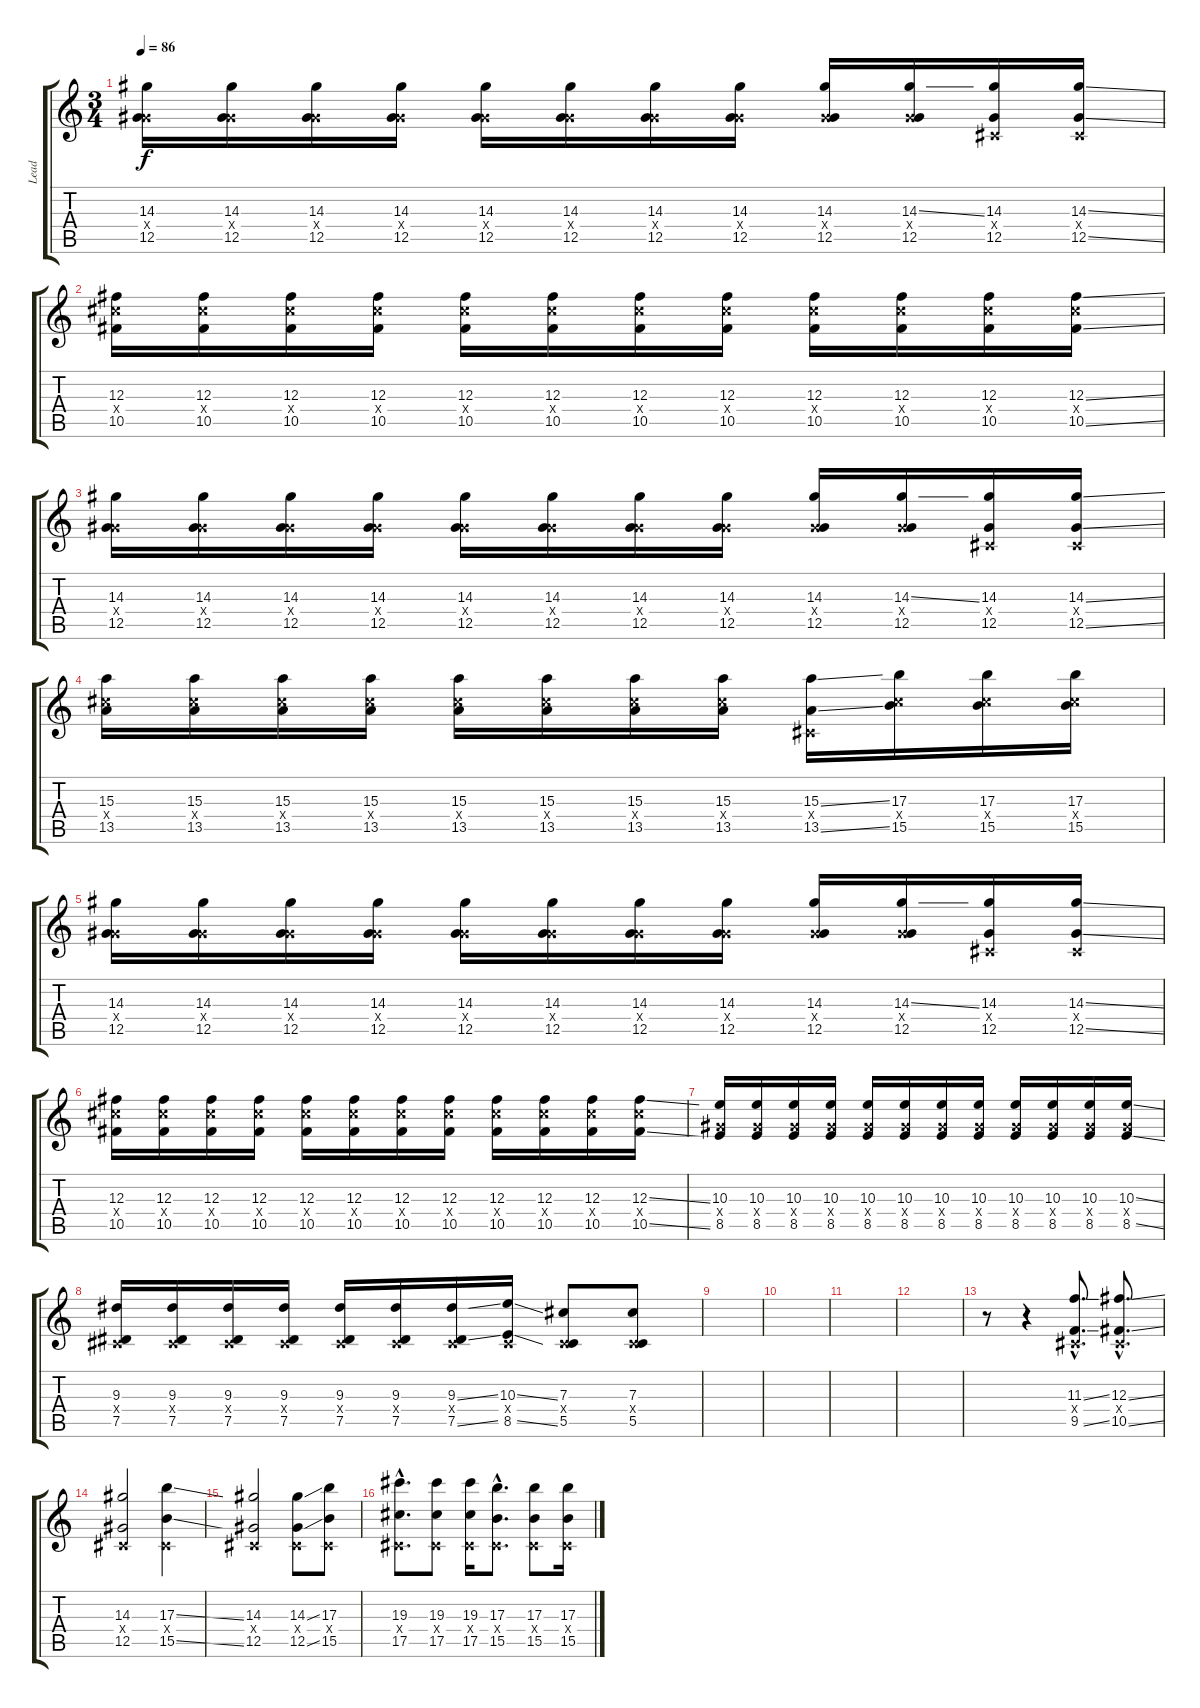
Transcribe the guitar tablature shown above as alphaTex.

\track ("Lead" "Lead") {instrument overdrivenguitar}
\staff {score tabs}
\tuning (Eb4 Bb3 Gb3 Db3 Ab2 Db2) {hide}
\ts (3 4)
\tempo 86
\clef g2
\ks c
(14.3 7.4{x} 12.5).16{dy f volume 10} (14.3 7.4{x} 12.5).16 (14.3 7.4{x} 12.5).16 (14.3 7.4{x} 12.5).16 (14.3 7.4{x} 12.5).16 (14.3 7.4{x} 12.5).16 (14.3 7.4{x} 12.5).16 (14.3 7.4{x} 12.5).16 (14.3 7.4{x} 12.5).16 (14.3{ss} 7.4{x} 12.5).16 (14.3 0.4{x} 12.5).16 (14.3{ss} 0.4{x} 12.5{ss}).16 |
(12.3 12.4{x} 10.5).16{volume 10} (12.3 12.4{x} 10.5).16 (12.3 12.4{x} 10.5).16 (12.3 12.4{x} 10.5).16 (12.3 12.4{x} 10.5).16 (12.3 12.4{x} 10.5).16 (12.3 12.4{x} 10.5).16 (12.3 12.4{x} 10.5).16 (12.3 12.4{x} 10.5).16 (12.3 12.4{x} 10.5).16 (12.3 12.4{x} 10.5).16 (12.3{ss} 12.4{x} 10.5{ss}).16 |
(14.3 7.4{x} 12.5).16{volume 10} (14.3 7.4{x} 12.5).16 (14.3 7.4{x} 12.5).16 (14.3 7.4{x} 12.5).16 (14.3 7.4{x} 12.5).16 (14.3 7.4{x} 12.5).16 (14.3 7.4{x} 12.5).16 (14.3 7.4{x} 12.5).16 (14.3 7.4{x} 12.5).16 (14.3{ss} 7.4{x} 12.5).16 (14.3 0.4{x} 12.5).16 (14.3{ss} 0.4{x} 12.5{ss}).16 |
(15.3 12.4{x} 13.5).16{volume 10} (15.3 12.4{x} 13.5).16 (15.3 12.4{x} 13.5).16 (15.3 12.4{x} 13.5).16 (15.3 12.4{x} 13.5).16 (15.3 12.4{x} 13.5).16 (15.3 12.4{x} 13.5).16 (15.3 12.4{x} 13.5).16 (15.3{ss} 0.4{x} 13.5{ss}).16 (17.3 12.4{x} 15.5).16 (17.3 12.4{x} 15.5).16 (17.3 12.4{x} 15.5).16 |
(14.3 7.4{x} 12.5).16{volume 10} (14.3 7.4{x} 12.5).16 (14.3 7.4{x} 12.5).16 (14.3 7.4{x} 12.5).16 (14.3 7.4{x} 12.5).16 (14.3 7.4{x} 12.5).16 (14.3 7.4{x} 12.5).16 (14.3 7.4{x} 12.5).16 (14.3 7.4{x} 12.5).16 (14.3{ss} 7.4{x} 12.5).16 (14.3 0.4{x} 12.5).16 (14.3{ss} 0.4{x} 12.5{ss}).16 |
(12.3 12.4{x} 10.5).16{volume 10} (12.3 12.4{x} 10.5).16 (12.3 12.4{x} 10.5).16 (12.3 12.4{x} 10.5).16 (12.3 12.4{x} 10.5).16 (12.3 12.4{x} 10.5).16 (12.3 12.4{x} 10.5).16 (12.3 12.4{x} 10.5).16 (12.3 12.4{x} 10.5).16 (12.3 12.4{x} 10.5).16 (12.3 12.4{x} 10.5).16 (12.3{ss} 12.4{x} 10.5{ss}).16 |
(10.3 7.4{x} 8.5).16{volume 10} (10.3 7.4{x} 8.5).16 (10.3 7.4{x} 8.5).16 (10.3 7.4{x} 8.5).16 (10.3 7.4{x} 8.5).16 (10.3 7.4{x} 8.5).16 (10.3 7.4{x} 8.5).16 (10.3 7.4{x} 8.5).16 (10.3 7.4{x} 8.5).16 (10.3 7.4{x} 8.5).16 (10.3 7.4{x} 8.5).16 (10.3{ss} 7.4{x} 8.5{ss}).16 |
(9.3 0.4{x} 7.5).16{volume 10} (9.3 0.4{x} 7.5).16 (9.3 0.4{x} 7.5).16 (9.3 0.4{x} 7.5).16 (9.3 0.4{x} 7.5).16 (9.3 0.4{x} 7.5).16 (9.3{ss} 0.4{x} 7.5{ss}).16 (10.3{ss} 0.4{x} 8.5{ss}).16 (7.3 0.4{x} 5.5).8{volume 13} (7.3 0.4{x} 5.5).8 |
|
|
|
|
r.8 r.4 (11.3{ss hac} 0.4{hac x} 9.5{ss hac}).8{d} (12.3{ss hac} 0.4{hac x} 10.5{ss hac}).8{d volume 13} |
(14.3 0.4{x} 12.5).2 (17.3{ss} 0.4{x} 15.5{ss}).4 |
(14.3 0.4{x} 12.5).2 (14.3{ss} 0.4{x} 12.5{ss}).8 (17.3 0.4{x} 15.5).8 |
(19.3{hac} 0.4{hac x} 17.5{hac}).8{d} (19.3 0.4{x} 17.5).8 (19.3 0.4{x} 17.5).16 (17.3{hac} 0.4{hac x} 15.5{hac}).8{d} (17.3 0.4{x} 15.5).8 (17.3{ss} 0.4{x} 15.5{ss}).16
